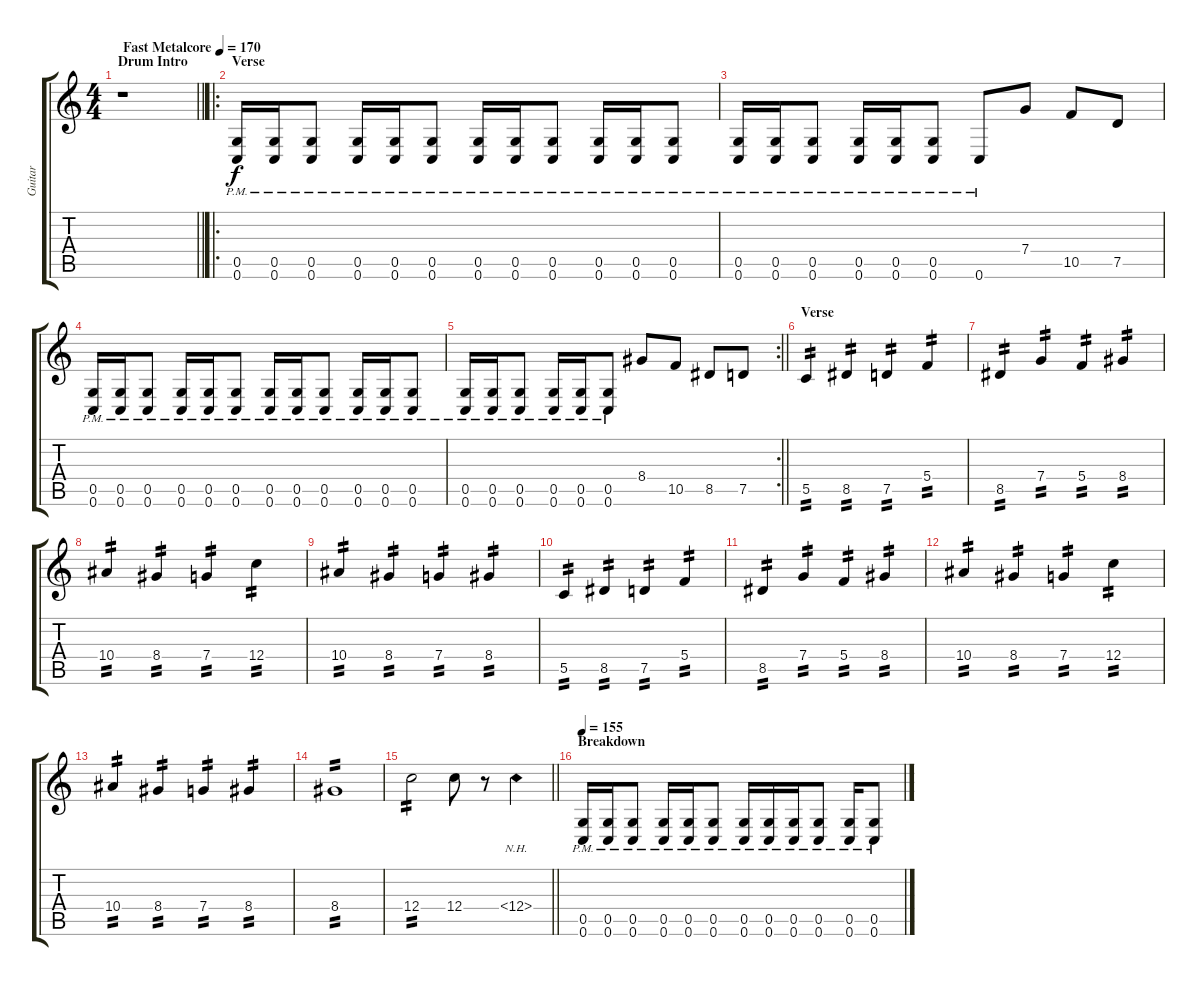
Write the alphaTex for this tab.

\track ("Guitar" "Guitar") {instrument distortionguitar}
\staff {score tabs}
\tuning (D4 A3 F3 C3 G2 C2) {hide}
\ts (4 4)
\section ("" "Drum Intro")
\tempo (170 "Fast Metalcore")
\clef g2
\barLineRight lightlight
\ks c
r.1{dy f instrument distortionguitar} |
\ro
\section ("" "Verse")
(0.5{pm} 0.6{pm}).16 (0.5{pm} 0.6{pm}).16 (0.5{pm} 0.6{pm}).8 (0.5{pm} 0.6{pm}).16 (0.5{pm} 0.6{pm}).16 (0.5{pm} 0.6{pm}).8 (0.5{pm} 0.6{pm}).16 (0.5{pm} 0.6{pm}).16 (0.5{pm} 0.6{pm}).8 (0.5{pm} 0.6{pm}).16 (0.5{pm} 0.6{pm}).16 (0.5{pm} 0.6{pm}).8 |
(0.5{pm} 0.6{pm}).16 (0.5{pm} 0.6{pm}).16 (0.5{pm} 0.6{pm}).8 (0.5{pm} 0.6{pm}).16 (0.5{pm} 0.6{pm}).16 (0.5{pm} 0.6{pm}).8 0.6{pm}.8 7.4.8 10.5.8 7.5.8 |
(0.5{pm} 0.6{pm}).16 (0.5{pm} 0.6{pm}).16 (0.5{pm} 0.6{pm}).8 (0.5{pm} 0.6{pm}).16 (0.5{pm} 0.6{pm}).16 (0.5{pm} 0.6{pm}).8 (0.5{pm} 0.6{pm}).16 (0.5{pm} 0.6{pm}).16 (0.5{pm} 0.6{pm}).8 (0.5{pm} 0.6{pm}).16 (0.5{pm} 0.6{pm}).16 (0.5{pm} 0.6{pm}).8 |
\rc 2
\barLineRight lightlight
(0.5{pm} 0.6{pm}).16 (0.5{pm} 0.6{pm}).16 (0.5{pm} 0.6{pm}).8 (0.5{pm} 0.6{pm}).16 (0.5{pm} 0.6{pm}).16 (0.5{pm} 0.6{pm}).8 8.4.8 10.5.8 8.5.8 7.5.8 |
\section ("" "Verse")
5.5.4{tp 2} 8.5.4{tp 2} 7.5.4{tp 2} 5.4.4{tp 2} |
8.5.4{tp 2} 7.4.4{tp 2} 5.4.4{tp 2} 8.4.4{tp 2} |
10.4.4{tp 2} 8.4.4{tp 2} 7.4.4{tp 2} 12.4.4{tp 2} |
10.4.4{tp 2} 8.4.4{tp 2} 7.4.4{tp 2} 8.4.4{tp 2} |
5.5.4{tp 2} 8.5.4{tp 2} 7.5.4{tp 2} 5.4.4{tp 2} |
8.5.4{tp 2} 7.4.4{tp 2} 5.4.4{tp 2} 8.4.4{tp 2} |
10.4.4{tp 2} 8.4.4{tp 2} 7.4.4{tp 2} 12.4.4{tp 2} |
10.4.4{tp 2} 8.4.4{tp 2} 7.4.4{tp 2} 8.4.4{tp 2} |
8.4.1{tp 2} |
\barLineRight lightlight
12.4.2{tp 2} 12.4.8 r.8 12.4{nh}.4 |
\section ("" "Breakdown")
\tempo 155
(0.5{pm} 0.6{pm}).16 (0.5{pm} 0.6{pm}).16 (0.5{pm} 0.6{pm}).8 (0.5{pm} 0.6{pm}).16 (0.5{pm} 0.6{pm}).16 (0.5{pm} 0.6{pm}).8 (0.5{pm} 0.6{pm}).16 (0.5{pm} 0.6{pm}).16 (0.5{pm} 0.6{pm}).16 (0.5{pm} 0.6{pm}).8 (0.5{pm} 0.6{pm}).16 (0.5{pm} 0.6{pm}).8
